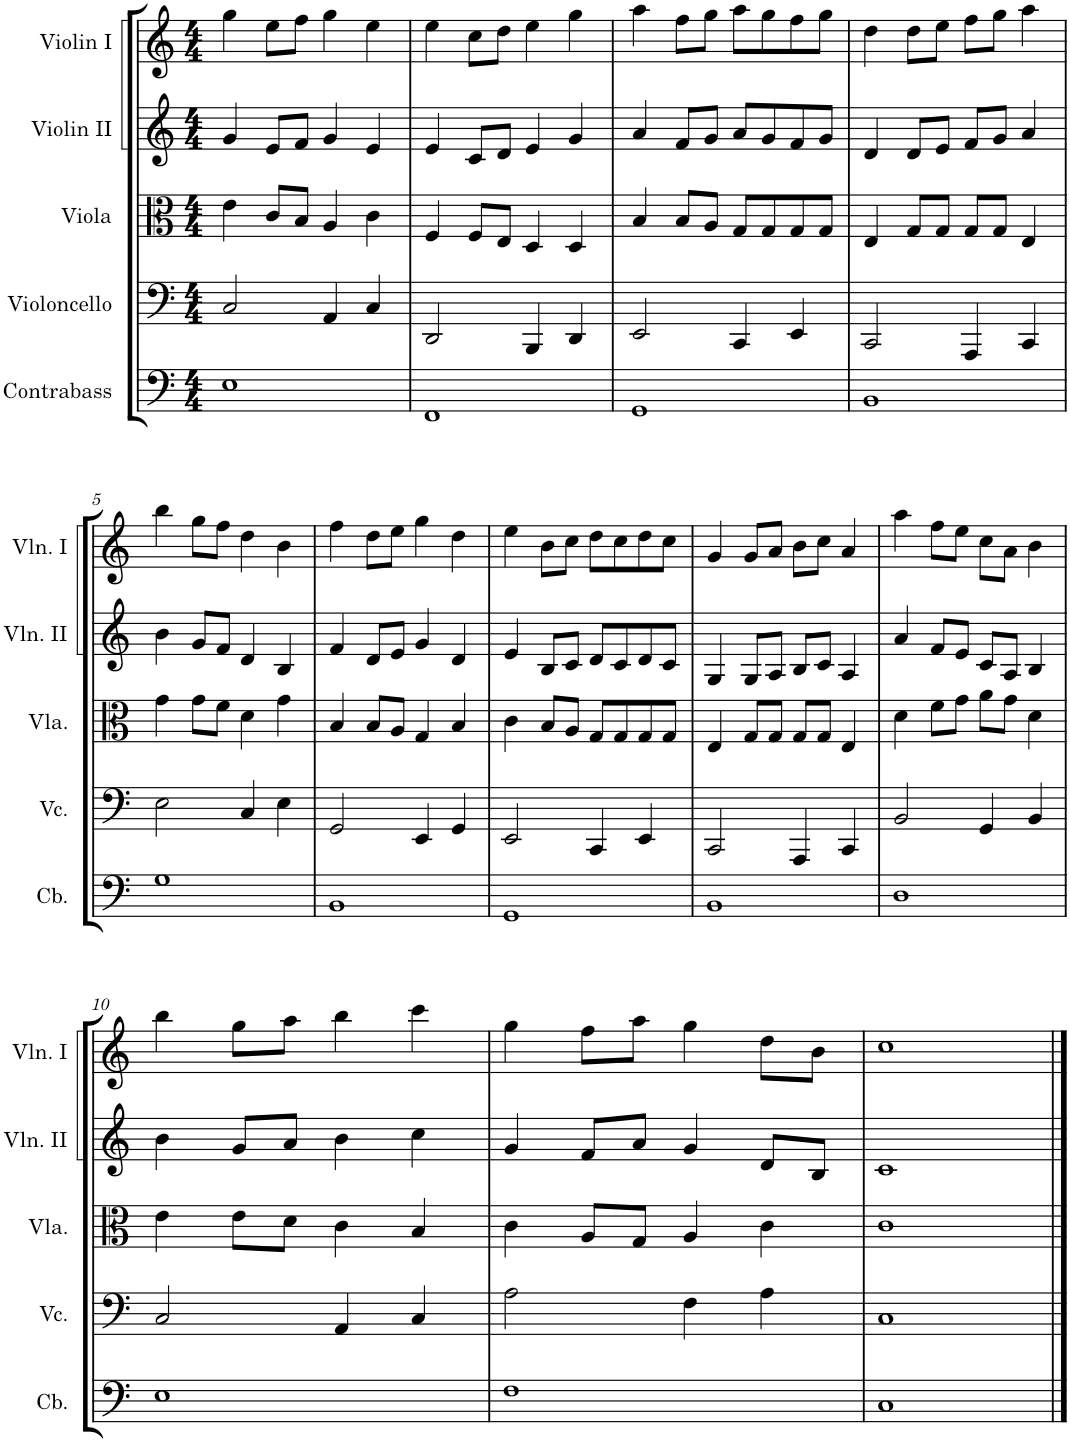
**kern	**kern	**kern	**kern	**kern
*part5	*part4	*part3	*part2	*part1
*staff5	*staff4	*staff3	*staff2	*staff1
*I"Contrabass	*I"Violoncello	*I"Viola	*I"Violin II	*I"Violin I
*I'Cb.	*I'Vc.	*I'Vla.	*I'Vln. II	*I'Vln. I
*clefF4	*clefF4	*clefC3	*clefG2	*clefG2
*Trd7c12	*	*	*	*
*k[]	*k[]	*k[]	*k[]	*k[]
*M4/4	*M4/4	*M4/4	*M4/4	*M4/4
=1	=1	=1	=1	=1
1E	2C/	4e\	4g/	4gg\
.	.	8c/L	8e/L	8ee\L
.	.	8B/J	8f/J	8ff\J
.	4AA/	4A/	4g/	4gg\
.	4C/	4c\	4e/	4ee\
=2	=2	=2	=2	=2
1FF	2DD/	4F/	4e/	4ee\
.	.	8F/L	8c/L	8cc\L
.	.	8E/J	8d/J	8dd\J
.	4BBB/	4D/	4e/	4ee\
.	4DD/	4D/	4g/	4gg\
=3	=3	=3	=3	=3
1GG	2EE/	4B/	4a/	4aa\
.	.	8B/L	8f/L	8ff\L
.	.	8A/J	8g/J	8gg\J
.	4CC/	8G/L	8a/L	8aa\L
.	.	8G/	8g/	8gg\
.	4EE/	8G/	8f/	8ff\
.	.	8G/J	8g/J	8gg\J
=4	=4	=4	=4	=4
1BB	2CC/	4E/	4d/	4dd\
.	.	8G/L	8d/L	8dd\L
.	.	8G/J	8e/J	8ee\J
.	4AAA/	8G/L	8f/L	8ff\L
.	.	8G/J	8g/J	8gg\J
.	4CC/	4E/	4a/	4aa\
!!LO:LB:g=z
=5	=5	=5	=5	=5
1G	2E\	4g\	4b\	4bb\
.	.	8g\L	8g/L	8gg\L
.	.	8f\J	8f/J	8ff\J
.	4C/	4d\	4d/	4dd\
.	4E\	4g\	4B/	4b\
=6	=6	=6	=6	=6
1BB	2GG/	4B/	4f/	4ff\
.	.	8B/L	8d/L	8dd\L
.	.	8A/J	8e/J	8ee\J
.	4EE/	4G/	4g/	4gg\
.	4GG/	4B/	4d/	4dd\
=7	=7	=7	=7	=7
1GG	2EE/	4c\	4e/	4ee\
.	.	8B/L	8B/L	8b\L
.	.	8A/J	8c/J	8cc\J
.	4CC/	8G/L	8d/L	8dd\L
.	.	8G/	8c/	8cc\
.	4EE/	8G/	8d/	8dd\
.	.	8G/J	8c/J	8cc\J
=8	=8	=8	=8	=8
1BB	2CC/	4E/	4G/	4g/
.	.	8G/L	8G/L	8g/L
.	.	8G/J	8A/J	8a/J
.	4AAA/	8G/L	8B/L	8b\L
.	.	8G/J	8c/J	8cc\J
.	4CC/	4E/	4A/	4a/
=9	=9	=9	=9	=9
1D	2BB/	4d\	4a/	4aa\
.	.	8f\L	8f/L	8ff\L
.	.	8g\J	8e/J	8ee\J
.	4GG/	8a\L	8c/L	8cc\L
.	.	8g\J	8A/J	8a\J
.	4BB/	4d\	4B/	4b\
!!LO:LB:g=z
=10	=10	=10	=10	=10
1E	2C/	4e\	4b\	4bb\
.	.	8e\L	8g/L	8gg\L
.	.	8d\J	8a/J	8aa\J
.	4AA/	4c\	4b\	4bb\
.	4C/	4B/	4cc\	4ccc\
=11	=11	=11	=11	=11
1F	2A\	4c\	4g/	4gg\
.	.	8A/L	8f/L	8ff\L
.	.	8G/J	8a/J	8aa\J
.	4F\	4A/	4g/	4gg\
.	4A\	4c\	8d/L	8dd\L
.	.	.	8B/J	8b\J
=12	=12	=12	=12	=12
1C	1C	1c	1c	1cc
==	==	==	==	==
*-	*-	*-	*-	*-
